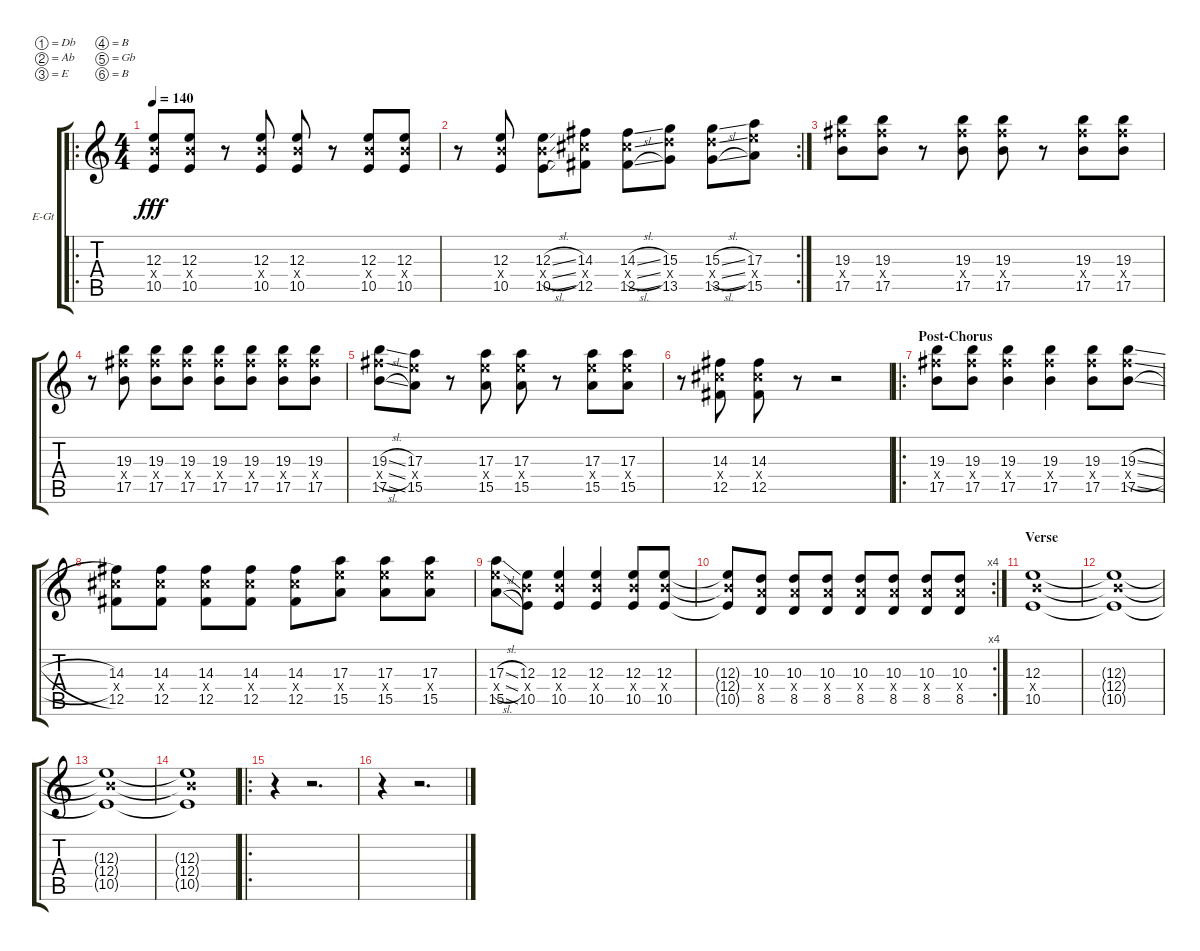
\bracketExtendMode groupsimilarinstruments
\firstSystemTrackNameOrientation horizontal
\otherSystemsTrackNameOrientation horizontal
\track ("Dist GTR 1" "E-Gt") {instrument distortionguitar}
\staff {score tabs}
\tuning (Db4 Ab3 E3 B2 Gb2 B1)
\ro
\ts (4 4)
\tempo 140
\clef g2
\ks c
(12.3 12.4{x} 10.5).8{dy fff} (12.3 12.4{x} 10.5).8 r.8 (12.3 12.4{x} 10.5).8 (12.3 12.4{x} 10.5).8 r.8 (12.3 12.4{x} 10.5).8 (12.3 12.4{x} 10.5).8 |
\rc 2
r.8 (12.3 12.4{x} 10.5).8 (12.3{sl} 12.4{sl x} 10.5{sl}).8 (14.3 14.4{x} 12.5).8 (14.3{sl} 14.4{sl x} 12.5{sl}).8 (15.3 15.4{x} 13.5).8 (15.3{sl} 15.4{sl x} 13.5{sl}).8 (17.3 17.4{x} 15.5).8 |
(19.3 19.4{x} 17.5).8 (19.3 19.4{x} 17.5).8 r.8 (19.3 19.4{x} 17.5).8 (19.3 19.4{x} 17.5).8 r.8 (19.3 19.4{x} 17.5).8 (19.3 19.4{x} 17.5).8 |
r.8 (19.3 19.4{x} 17.5).8 (19.3 19.4{x} 17.5).8 (19.3 19.4{x} 17.5).8 (19.3 19.4{x} 17.5).8 (19.3 19.4{x} 17.5).8 (19.3 19.4{x} 17.5).8 (19.3 19.4{x} 17.5).8 |
(19.3{sl} 19.4{sl x} 17.5{sl}).8 (17.3 17.4{x} 15.5).8 r.8 (17.3 17.4{x} 15.5).8 (17.3 17.4{x} 15.5).8 r.8 (17.3 17.4{x} 15.5).8 (17.3 17.4{x} 15.5).8 |
r.8 (14.3 14.4{x} 12.5).8 (14.3 14.4{x} 12.5).8 r.8 r.2 |
\ro
\section ("" "Post-Chorus")
(19.3 19.4{x} 17.5).8 (19.3 19.4{x} 17.5).8 (19.3 19.4{x} 17.5).4 (19.3 19.4{x} 17.5).4 (19.3 19.4{x} 17.5).8 (19.3{sl} 19.4{sl x} 17.5{sl}).8 |
(14.3 14.4{x} 12.5).8 (14.3 14.4{x} 12.5).8 (14.3 14.4{x} 12.5).8 (14.3 14.4{x} 12.5).8 (14.3 14.4{x} 12.5).8 (17.3 17.4{x} 15.5).8 (17.3 17.4{x} 15.5).8 (17.3 17.4{x} 15.5).8 |
(17.3{sl} 17.4{sl x} 15.5{sl}).8 (12.3 12.4{x} 10.5).8 (12.3 12.4{x} 10.5).4 (12.3 12.4{x} 10.5).4 (12.3 12.4{x} 10.5).8 (12.3 12.4{x} 10.5).8 |
\rc 4
(12.3{t} 12.4{x t} 10.5{t}).8 (10.3 10.4{x} 8.5).8 (10.3 10.4{x} 8.5).8 (10.3 10.4{x} 8.5).8 (10.3 10.4{x} 8.5).8 (10.3 10.4{x} 8.5).8 (10.3 10.4{x} 8.5).8 (10.3 10.4{x} 8.5).8 |
\section ("" "Verse")
(12.3 12.4{x} 10.5).1 |
(12.3{t} 12.4{x t} 10.5{t}).1 |
(12.3{t} 12.4{x t} 10.5{t}).1 |
(12.3{t} 12.4{x t} 10.5{t}).1 |
\ro
r.4 r.2{d} |
r.4 r.2{d}
